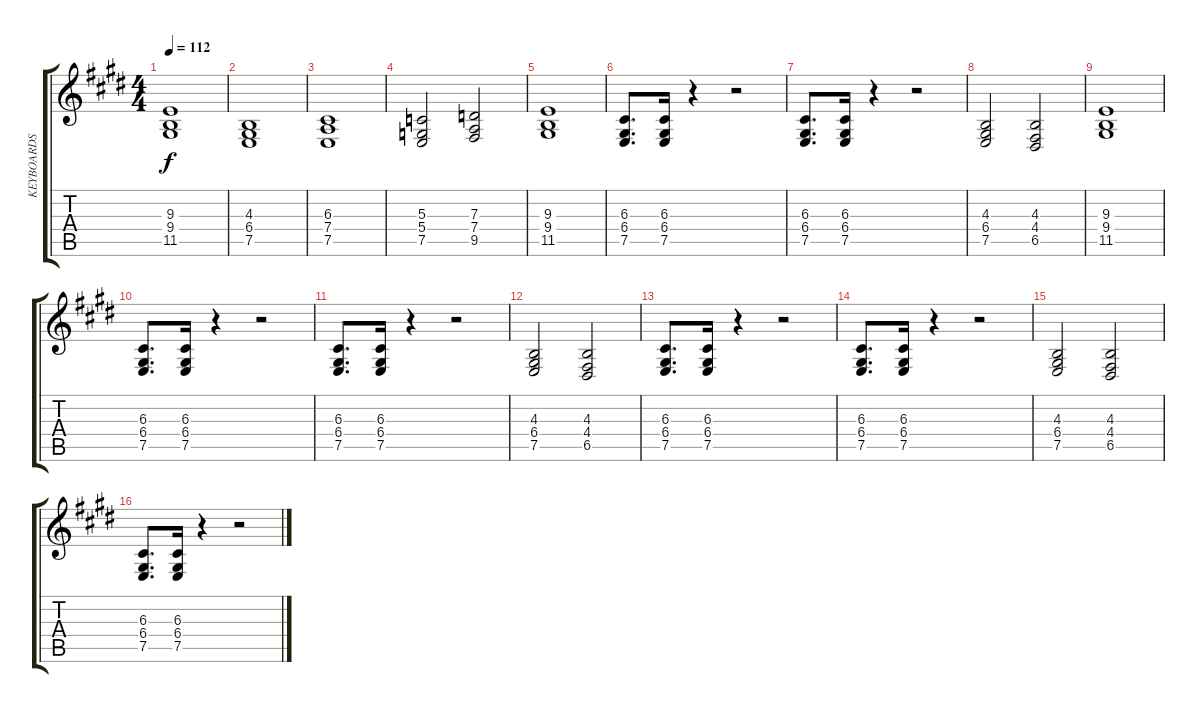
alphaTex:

\track ("KEYBOARDS" "KEYBOARDS") {instrument reedorgan}
\staff {score tabs}
\tuning (E4 B3 G3 D3 A2 E2) {hide}
\ts (4 4)
\tempo 112
\clef g2
\ks c#minor
(9.3 9.4 11.5).1{dy f} |
(4.3 6.4 7.5).1 |
(6.3 7.4 7.5).1 |
(5.3 5.4 7.5).2 (7.3 7.4 9.5).2 |
(9.3 9.4 11.5).1 |
(6.3 6.4 7.5).8{d} (6.3 6.4 7.5).16 r.4 r.2 |
(6.3 6.4 7.5).8{d} (6.3 6.4 7.5).16 r.4 r.2 |
(4.3 6.4 7.5).2 (4.3 4.4 6.5).2 |
(9.3 9.4 11.5).1 |
(6.3 6.4 7.5).8{d} (6.3 6.4 7.5).16 r.4 r.2 |
(6.3 6.4 7.5).8{d} (6.3 6.4 7.5).16 r.4 r.2 |
(4.3 6.4 7.5).2 (4.3 4.4 6.5).2 |
(6.3 6.4 7.5).8{d} (6.3 6.4 7.5).16 r.4 r.2 |
(6.3 6.4 7.5).8{d} (6.3 6.4 7.5).16 r.4 r.2 |
(4.3 6.4 7.5).2 (4.3 4.4 6.5).2 |
(6.3 6.4 7.5).8{d} (6.3 6.4 7.5).16 r.4 r.2
